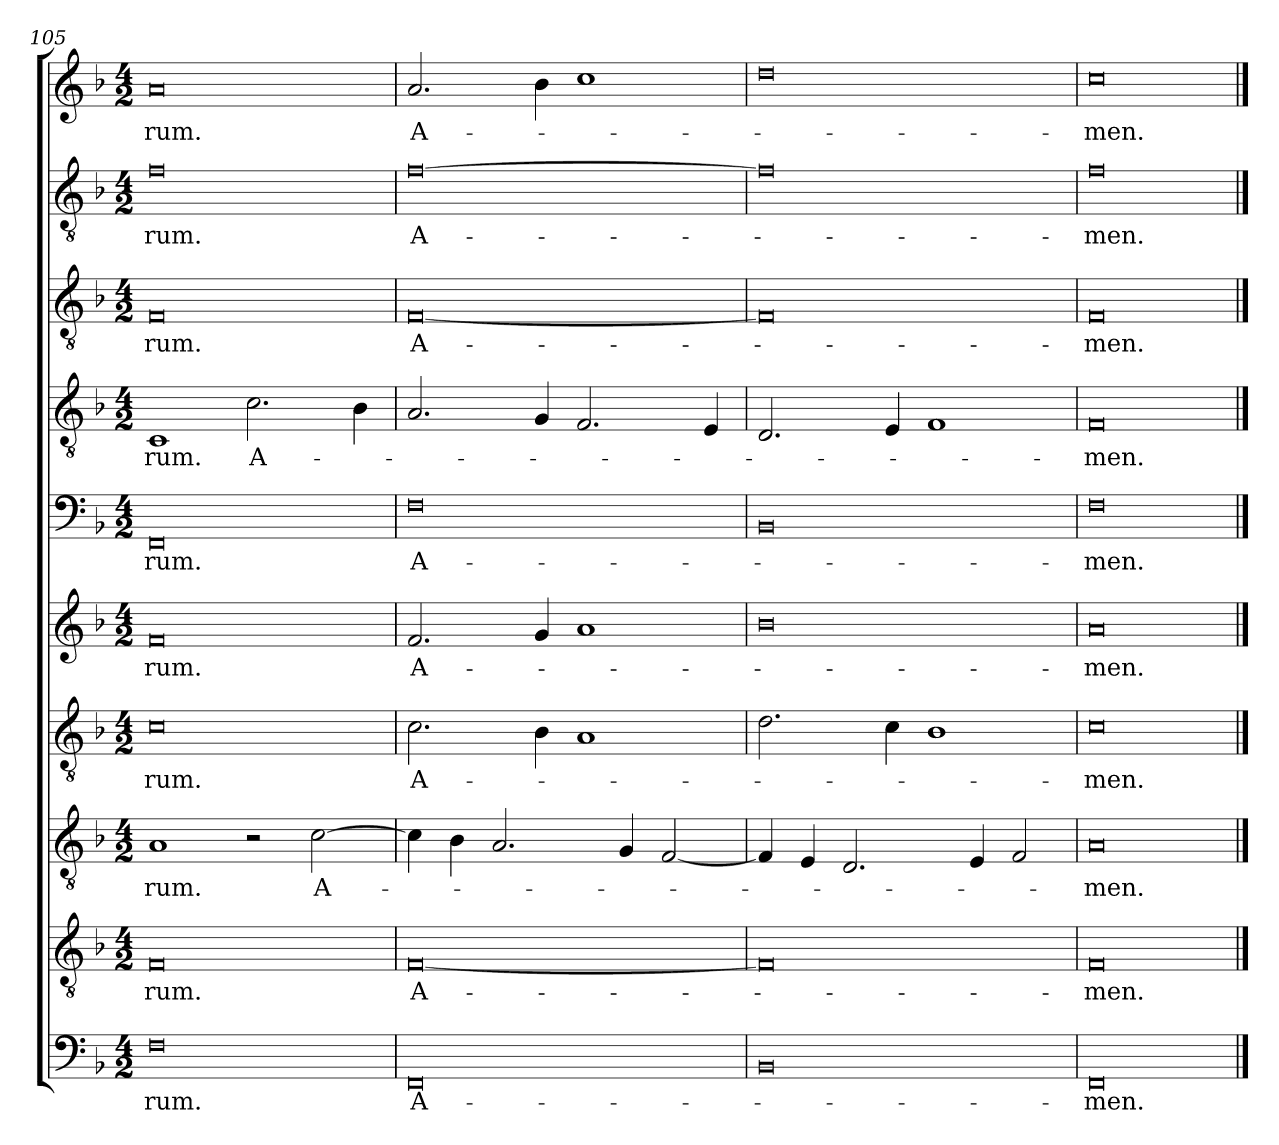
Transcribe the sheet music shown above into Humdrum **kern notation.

**kern	**text	**kern	**text	**kern	**text	**kern	**text	**kern	**text	**kern	**text	**kern	**text	**kern	**text	**kern	**text	**kern	**text
*part10	*part10	*part9	*part9	*part8	*part8	*part7	*part7	*part6	*part6	*part5	*part5	*part4	*part4	*part3	*part3	*part2	*part2	*part1	*part1
*staff10	*staff10	*staff9	*staff9	*staff8	*staff8	*staff7	*staff7	*staff6	*staff6	*staff5	*staff5	*staff4	*staff4	*staff3	*staff3	*staff2	*staff2	*staff1	*staff1
*clefF4	*	*clefGv2	*	*clefGv2	*	*clefGv2	*	*clefG2	*	*clefF4	*	*clefGv2	*	*clefGv2	*	*clefGv2	*	*clefG2	*
*k[b-]	*	*k[b-]	*	*k[b-]	*	*k[b-]	*	*k[b-]	*	*k[b-]	*	*k[b-]	*	*k[b-]	*	*k[b-]	*	*k[b-]	*
*F:	*	*F:	*	*F:	*	*F:	*	*F:	*	*F:	*	*F:	*	*F:	*	*F:	*	*F:	*
*M4/2	*	*M4/2	*	*M4/2	*	*M4/2	*	*M4/2	*	*M4/2	*	*M4/2	*	*M4/2	*	*M4/2	*	*M4/2	*
=105	=105	=105	=105	=105	=105	=105	=105	=105	=105	=105	=105	=105	=105	=105	=105	=105	=105	=105	=105
!	!LO:LY:b	!	!LO:LY:b	!	!LO:LY:b	!	!LO:LY:b	!	!LO:LY:b	!	!LO:LY:b	!	!LO:LY:b	!	!LO:LY:b	!	!LO:LY:b	!	!LO:LY:b
0F	-rum.	0F	-rum.	1A	-rum.	0c	-rum.	0f	-rum.	0FF	-rum.	1C	-rum.	0F	-rum.	0f	-rum.	0a	-rum.
!	!	!	!	!	!	!	!	!	!	!	!	!	!LO:LY:b	!	!	!	!	!	!
.	.	.	.	2r	.	.	.	.	.	.	.	2.c\	A-	.	.	.	.	.	.
!	!	!	!	!	!LO:LY:b	!	!	!	!	!	!	!	!	!	!	!	!	!	!
.	.	.	.	[2c\	A-	.	.	.	.	.	.	.	.	.	.	.	.	.	.
.	.	.	.	.	.	.	.	.	.	.	.	4B-\	.	.	.	.	.	.	.
=106	=106	=106	=106	=106	=106	=106	=106	=106	=106	=106	=106	=106	=106	=106	=106	=106	=106	=106	=106
!	!LO:LY:b	!	!LO:LY:b	!	!	!	!LO:LY:b	!	!LO:LY:b	!	!LO:LY:b	!	!	!	!LO:LY:b	!	!LO:LY:b	!	!LO:LY:b
0FF	A-	[0F	A-	4c\]	.	2.c\	A-	2.f/	A-	0F	A-	2.A/	.	[0F	A-	[0f	A-	2.a/	A-
.	.	.	.	4B-\	.	.	.	.	.	.	.	.	.	.	.	.	.	.	.
.	.	.	.	2.A/	.	.	.	.	.	.	.	.	.	.	.	.	.	.	.
.	.	.	.	.	.	4B-\	.	4g/	.	.	.	4G/	.	.	.	.	.	4b-\	.
.	.	.	.	.	.	1A	.	1a	.	.	.	2.F/	.	.	.	.	.	1cc	.
.	.	.	.	4G/	.	.	.	.	.	.	.	.	.	.	.	.	.	.	.
.	.	.	.	[2F/	.	.	.	.	.	.	.	.	.	.	.	.	.	.	.
.	.	.	.	.	.	.	.	.	.	.	.	4E/	.	.	.	.	.	.	.
=107	=107	=107	=107	=107	=107	=107	=107	=107	=107	=107	=107	=107	=107	=107	=107	=107	=107	=107	=107
0BB-	.	0F]	.	4F/]	.	2.d\	.	0b-	.	0BB-	.	2.D/	.	0F]	.	0f]	.	0dd	.
.	.	.	.	4E/	.	.	.	.	.	.	.	.	.	.	.	.	.	.	.
.	.	.	.	2.D/	.	.	.	.	.	.	.	.	.	.	.	.	.	.	.
.	.	.	.	.	.	4c\	.	.	.	.	.	4E/	.	.	.	.	.	.	.
.	.	.	.	.	.	1B-	.	.	.	.	.	1F	.	.	.	.	.	.	.
.	.	.	.	4E/	.	.	.	.	.	.	.	.	.	.	.	.	.	.	.
.	.	.	.	2F/	.	.	.	.	.	.	.	.	.	.	.	.	.	.	.
=108	=108	=108	=108	=108	=108	=108	=108	=108	=108	=108	=108	=108	=108	=108	=108	=108	=108	=108	=108
!	!LO:LY:b	!	!LO:LY:b	!	!LO:LY:b	!	!LO:LY:b	!	!LO:LY:b	!	!LO:LY:b	!	!LO:LY:b	!	!LO:LY:b	!	!LO:LY:b	!	!LO:LY:b
0FF	-men.	0F	-men.	0A	-men.	0c	-men.	0a	-men.	0F	-men.	0F	-men.	0F	-men.	0f	-men.	0cc	-men.
==	==	==	==	==	==	==	==	==	==	==	==	==	==	==	==	==	==	==	==
*-	*-	*-	*-	*-	*-	*-	*-	*-	*-	*-	*-	*-	*-	*-	*-	*-	*-	*-	*-
